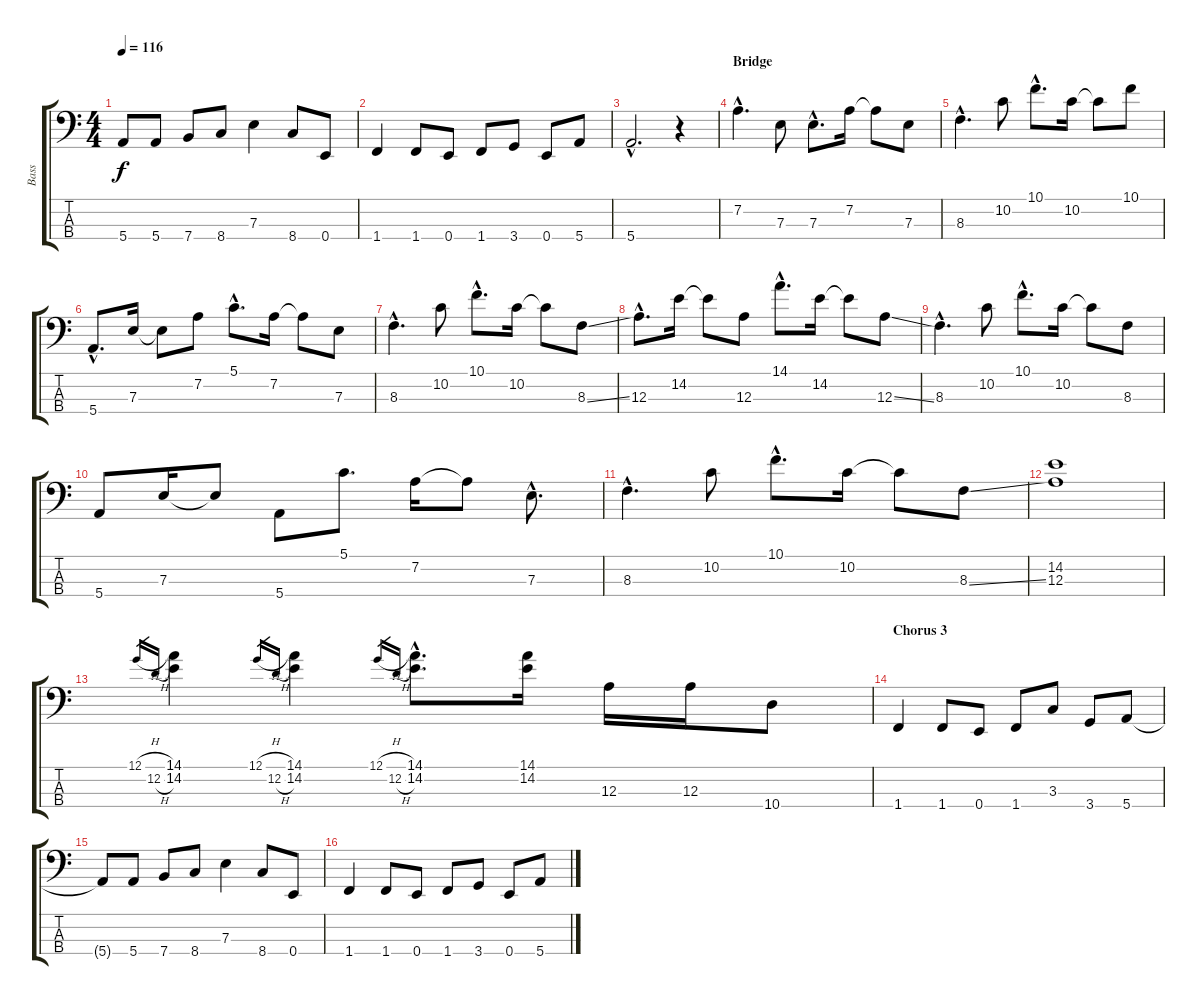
\track ("Bass" "Bass") {instrument fretlessbass}
\staff {score tabs}
\tuning (G2 D2 A1 E1) {hide}
\ts (4 4)
\tempo 116
\clef f4
\ks c
5.4{t}.8{dy f} 5.4.8 7.4.8 8.4.8 7.3.4 8.4.8 0.4.8 |
1.4.4 1.4.8 0.4.8 1.4.8 3.4.8 0.4.8 5.4.8 |
5.4{hac}.2{d} r.4 |
\section ("" "Bridge")
7.2{hac}.4{d} 7.3.8 7.3{hac}.8{d} 7.2.16 7.2{t}.8 7.3.8 |
8.3{hac}.4{d} 10.2.8 10.1{hac}.8{d} 10.2.16 10.2{t}.8 10.1.8 |
5.4{hac}.8{d} 7.3.16 7.3{t}.8 7.2.8 5.1{hac}.8{d} 7.2.16 7.2{t}.8 7.3.8 |
8.3{hac}.4{d} 10.2.8 10.1{hac}.8{d} 10.2.16 10.2{t}.8 8.3{ss}.8 |
12.3{hac}.8{d} 14.2.16 14.2{t}.8 12.3.8 14.1{hac}.8{d} 14.2.16 14.2{t}.8 12.3{ss}.8 |
8.3{hac}.4{d} 10.2.8 10.1{hac}.8{d} 10.2.16 10.2{t}.8 8.3.8 |
5.4.8 7.3.16 7.3{t}.8 5.4.8 5.1.8{d} 7.2.16 7.2{t}.8 7.3{hac}.8{d} |
8.3{hac}.4{d} 10.2.8 10.1{hac}.8{d} 10.2.16 10.2{t}.8 8.3{ss}.8 |
(14.2 12.3).1 |
12.1{h}.16{gr} 12.2{h}.16{gr} (14.1 14.2).4 12.1{h}.16{gr} 12.2{h}.16{gr} (14.1 14.2).4 12.1{h}.16{gr} 12.2{h}.16{gr} (14.1{hac} 14.2{hac}).8{d} (14.1 14.2).16 12.3.16 12.3.16 10.4.8 |
\section ("" "Chorus 3")
1.4.4 1.4.8 0.4.8 1.4.8 3.3.8 3.4.8 5.4.8 |
5.4{t}.8 5.4.8 7.4.8 8.4.8 7.3.4 8.4.8 0.4.8 |
1.4.4 1.4.8 0.4.8 1.4.8 3.4.8 0.4.8 5.4.8
